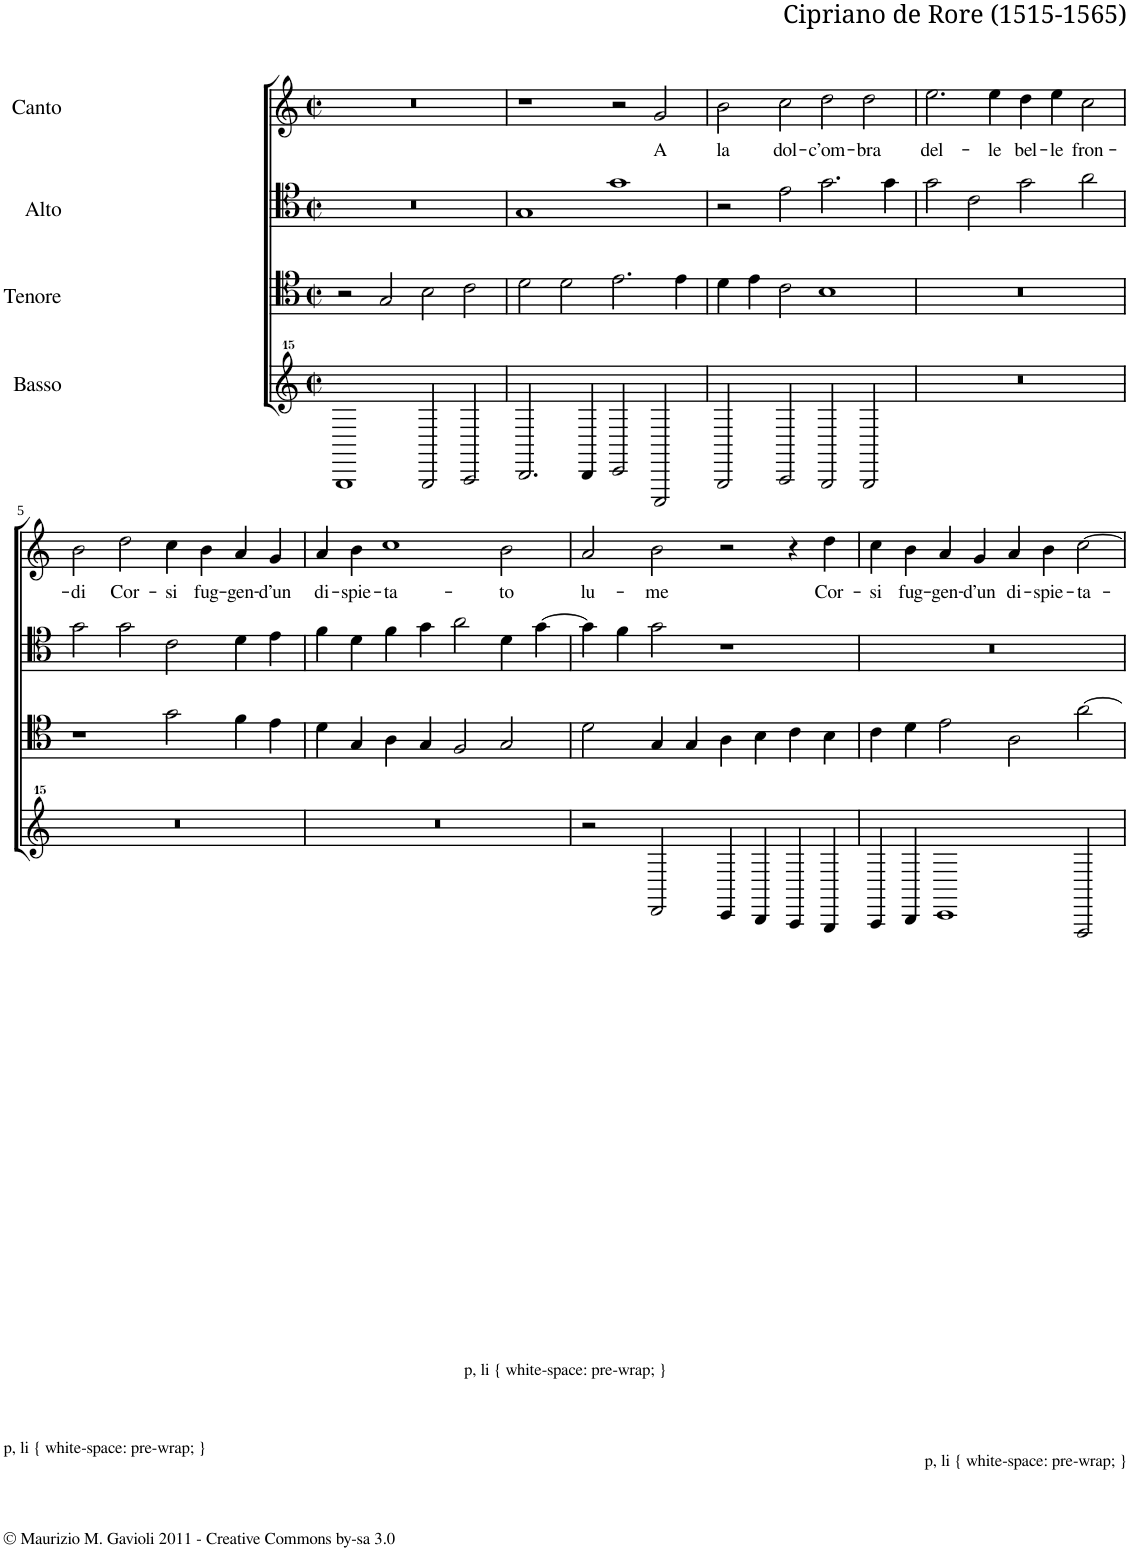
**kern	**kern	**kern	**kern	**text
*part4	*part3	*part2	*part1	*part1
*staff4	*staff3	*staff2	*staff1	*staff1
*I"Basso	*I"Tenore	*I"Alto	*I"Canto	*
*clefG^^2	*clefC4	*clefC4	*clefG2	*
*k[]	*k[]	*k[]	*k[]	*
*M4/2	*M4/2	*M4/2	*M4/2	*
*met(c|)	*met(c|)	*met(c|)	*met(c|)	*
=1	=1	=1	=1	=1
1G	2r	0r	0r	.
.	2G/	.	.	.
2G/	2B\	.	.	.
2A/	2c\	.	.	.
=2	=2	=2	=2	=2
2.B/	2d\	1G	1r	.
.	2d\	.	.	.
4B/	.	.	.	.
2c/	2.e\	1g	2r	.
!	!	!	!	!LO:LY:b
2C/	.	.	2g/	A
.	4e\	.	.	.
=3	=3	=3	=3	=3
!	!	!	!	!LO:LY:b
2G/	4d\	2r	2b\	la
.	4e\	.	.	.
!	!	!	!	!LO:LY:b
2A/	2c\	2e\	2cc\	dol-
!	!	!	!	!LO:LY:b
2G/	1B	2.g\	2dd\	-c’om-
!	!	!	!	!LO:LY:b
2G/	.	.	2dd\	-bra
.	.	4g\	.	.
=4	=4	=4	=4	=4
!	!	!	!	!LO:LY:b
0r	0r	2g\	2.ee\	del-
.	.	2c\	.	.
!	!	!	!	!LO:LY:b
.	.	.	4ee\	-le
!	!	!	!	!LO:LY:b
.	.	2g\	4dd\	bel-
!	!	!	!	!LO:LY:b
.	.	.	4ee\	-le
!	!	!	!	!LO:LY:b
.	.	2a\	2cc\	fron-
!!LO:LB:g=z
=5	=5	=5	=5	=5
!	!	!	!	!LO:LY:b
0r	1r	2g\	2b\	-di
!	!	!	!	!LO:LY:b
.	.	2g\	2dd\	Cor-
!	!	!	!	!LO:LY:b
.	2g\	2c\	4cc\	-si
!	!	!	!	!LO:LY:b
.	.	.	4b\	fug-
!	!	!	!	!LO:LY:b
.	4f\	4d\	4a/	-gen-
!	!	!	!	!LO:LY:b
.	4e\	4e\	4g/	-d’un
=6	=6	=6	=6	=6
!	!	!	!	!LO:LY:b
0r	4d\	4f\	4a/	di-
!	!	!	!	!LO:LY:b
.	4G/	4d\	4b\	-spie-
!	!	!	!	!LO:LY:b
.	4A\	4f\	1cc	-ta-
.	4G/	4g\	.	.
.	2F/	2a\	.	.
!	!	!	!	!LO:LY:b
.	2G/	4d\	2b\	-to
.	.	[4g\	.	.
=7	=7	=7	=7	=7
!	!	!	!	!LO:LY:b
2r	2d\	4g\]	2a/	lu-
.	.	4f\	.	.
!	!	!	!	!LO:LY:b
2d/	4G/	2g\	2b\	-me
.	4G/	.	.	.
4c/	4A\	1r	2r	.
4B/	4B\	.	.	.
4A/	4c\	.	4r	.
!	!	!	!	!LO:LY:b
4G/	4B\	.	4dd\	Cor-
=8	=8	=8	=8	=8
!	!	!	!	!LO:LY:b
4A/	4c\	0r	4cc\	-si
!	!	!	!	!LO:LY:b
4B/	4d\	.	4b\	fug-
!	!	!	!	!LO:LY:b
1c	2e\	.	4a/	-gen-
!	!	!	!	!LO:LY:b
.	.	.	4g/	-d’un
!	!	!	!	!LO:LY:b
.	2A\	.	4a/	di-
!	!	!	!	!LO:LY:b
.	.	.	4b\	-spie-
!	!	!	!	!LO:LY:b
2F/	[2a\	.	[2cc\	-ta-
=	=	=	=	=
*-	*-	*-	*-	*-
